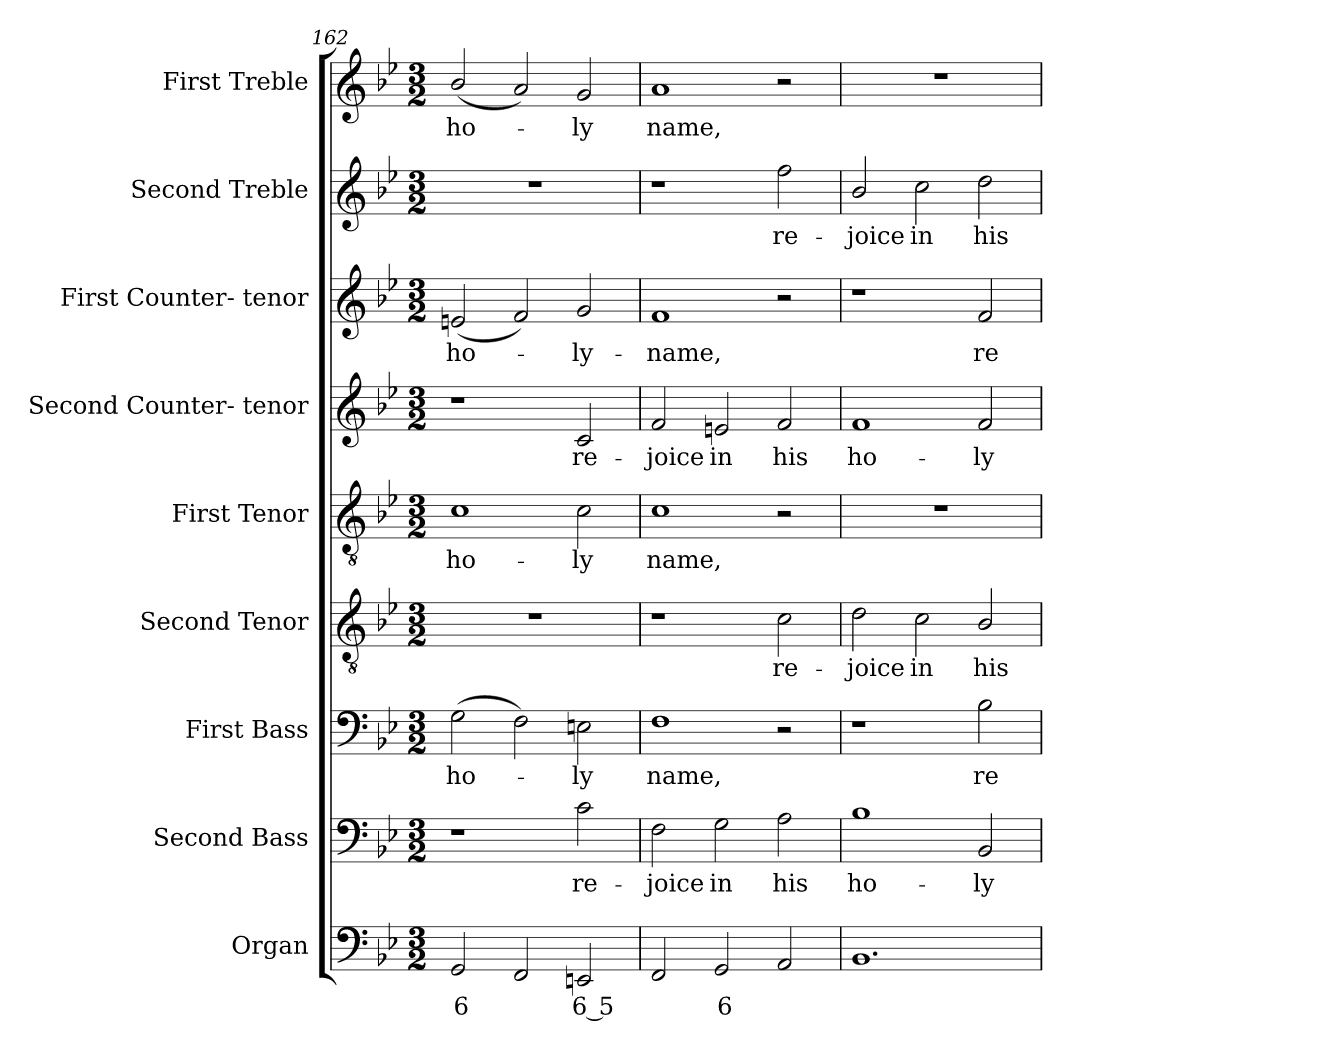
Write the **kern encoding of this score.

**kern	**text	**kern	**text	**kern	**text	**kern	**text	**kern	**text	**kern	**text	**kern	**text	**kern	**text	**kern	**text
*part9	*part9	*part8	*part8	*part7	*part7	*part6	*part6	*part5	*part5	*part4	*part4	*part3	*part3	*part2	*part2	*part1	*part1
*staff9	*staff9	*staff8	*staff8	*staff7	*staff7	*staff6	*staff6	*staff5	*staff5	*staff4	*staff4	*staff3	*staff3	*staff2	*staff2	*staff1	*staff1
*I"Organ	*	*I"Second Bass	*	*I"First Bass	*	*I"Second Tenor	*	*I"First Tenor	*	*I"Second Counter- tenor	*	*I"First Counter- tenor	*	*I"Second Treble	*	*I"First Treble	*
*I'Org.	*	*I'B2.	*	*I'B1.	*	*I'T2.	*	*I'T1.	*	*	*	*	*	*I'S2.	*	*	*
*clefF4	*	*clefF4	*	*clefF4	*	*clefGv2	*	*clefGv2	*	*clefG2	*	*clefG2	*	*clefG2	*	*clefG2	*
*	*	*	*	*	*	*ITrd7c12	*	*ITrd7c12	*	*	*	*	*	*	*	*	*
*k[b-e-]	*	*k[b-e-]	*	*k[b-e-]	*	*k[b-e-]	*	*k[b-e-]	*	*k[b-e-]	*	*k[b-e-]	*	*k[b-e-]	*	*k[b-e-]	*
*B-:	*	*B-:	*	*B-:	*	*B-:	*	*B-:	*	*B-:	*	*B-:	*	*B-:	*	*B-:	*
*M3/2	*	*M3/2	*	*M3/2	*	*M3/2	*	*M3/2	*	*M3/2	*	*M3/2	*	*M3/2	*	*M3/2	*
=162	=162	=162	=162	=162	=162	=162	=162	=162	=162	=162	=162	=162	=162	=162	=162	=162	=162
!	!LO:LY:b:color=#000000	!	!	!	!	!	!	!	!	!	!	!	!	!	!	!	!
!	!	!	!	!	!LO:LY:b:color=#000000	!LO:N:vis=1	!	!	!	!	!	!	!	!	!	!	!
!	!	!	!	!	!	!	!	!	!LO:LY:b:color=#000000	!	!	!	!	!	!	!	!
!	!	!	!	!	!	!	!	!	!	!	!	!	!LO:LY:b:color=#000000	!LO:N:vis=1	!	!	!
!	!	!	!	!	!	!	!	!	!	!	!	!	!	!	!	!	!LO:LY:b:color=#000000
2GGi/	6	1r	.	(2Gi\	ho-	1.r	.	1Ci	ho-	1r	.	(2eni/	ho-	1.r	.	(2b-i/	ho-
2FFi/	.	.	.	2Fi\)	.	.	.	.	.	.	.	2fi/)	.	.	.	2ai/)	.
!	!LO:LY:b:color=#000000	!	!	!	!	!	!	!	!	!	!	!	!	!	!	!	!
!	!	!	!LO:LY:b:color=#000000	!	!	!	!	!	!	!	!	!	!	!	!	!	!
!	!	!	!	!	!LO:LY:b:color=#000000	!	!	!	!	!	!	!	!	!	!	!	!
!	!	!	!	!	!	!	!	!	!LO:LY:b:color=#000000	!	!	!	!	!	!	!	!
!	!	!	!	!	!	!	!	!	!	!	!LO:LY:b:color=#000000	!	!	!	!	!	!
!	!	!	!	!	!	!	!	!	!	!	!	!	!LO:LY:b:color=#000000	!	!	!	!
!	!	!	!	!	!	!	!	!	!	!	!	!	!	!	!	!	!LO:LY:b:color=#000000
2EEni/	6 5	2ci\	re-	2Eni\	-ly	.	.	2Ci\	-ly	2ci/	re-	2gi/	-ly-	.	.	2gi/	-ly
=163	=163	=163	=163	=163	=163	=163	=163	=163	=163	=163	=163	=163	=163	=163	=163	=163	=163
!	!	!	!LO:LY:b:color=#000000	!	!	!	!	!	!	!	!	!	!	!	!	!	!
!	!	!	!	!	!LO:LY:b:color=#000000	!	!	!	!	!	!	!	!	!	!	!	!
!	!	!	!	!	!	!	!	!	!LO:LY:b:color=#000000	!	!	!	!	!	!	!	!
!	!	!	!	!	!	!	!	!	!	!	!LO:LY:b:color=#000000	!	!	!	!	!	!
!	!	!	!	!	!	!	!	!	!	!	!	!	!LO:LY:b:color=#000000	!	!	!	!
!	!	!	!	!	!	!	!	!	!	!	!	!	!	!	!	!	!LO:LY:b:color=#000000
2FFi/	.	2Fi\	-joice	1Fi	name,	1r	.	1Ci	name,	2fi/	-joice	1fi	-name,	1r	.	1ai	name,
!	!LO:LY:b:color=#000000	!	!	!	!	!	!	!	!	!	!	!	!	!	!	!	!
!	!	!	!LO:LY:b:color=#000000	!	!	!	!	!	!	!	!	!	!	!	!	!	!
!	!	!	!	!	!	!	!	!	!	!	!LO:LY:b:color=#000000	!	!	!	!	!	!
2GGi/	6	2Gi\	in	.	.	.	.	.	.	2eni/	in	.	.	.	.	.	.
!	!	!	!LO:LY:b:color=#000000	!	!	!	!	!	!	!	!	!	!	!	!	!	!
!	!	!	!	!	!	!	!LO:LY:b:color=#000000	!	!	!	!	!	!	!	!	!	!
!	!	!	!	!	!	!	!	!	!	!	!LO:LY:b:color=#000000	!	!	!	!	!	!
!	!	!	!	!	!	!	!	!	!	!	!	!	!	!	!LO:LY:b:color=#000000	!	!
2AAi/	.	2Ai\	his	2r	.	2Ci\	re-	2r	.	2fi/	his	2r	.	2ffi\	re-	2r	.
=164	=164	=164	=164	=164	=164	=164	=164	=164	=164	=164	=164	=164	=164	=164	=164	=164	=164
!	!	!	!LO:LY:b:color=#000000	!	!	!	!	!	!	!	!	!	!	!	!	!	!
!	!	!	!	!	!	!	!LO:LY:b:color=#000000	!LO:N:vis=1	!	!	!	!	!	!	!	!	!
!	!	!	!	!	!	!	!	!	!	!	!LO:LY:b:color=#000000	!	!	!	!	!	!
!	!	!	!	!	!	!	!	!	!	!	!	!	!	!	!LO:LY:b:color=#000000	!LO:N:vis=1	!
1.BB-i	.	1B-i	ho-	1r	.	2Di\	-joice	1.r	.	1fi	ho-	1r	.	2b-i/	-joice	1.r	.
!	!	!	!	!	!	!	!LO:LY:b:color=#000000	!	!	!	!	!	!	!	!	!	!
!	!	!	!	!	!	!	!	!	!	!	!	!	!	!	!LO:LY:b:color=#000000	!	!
.	.	.	.	.	.	2Ci\	in	.	.	.	.	.	.	2cci\	in	.	.
!	!	!	!LO:LY:b:color=#000000	!	!	!	!	!	!	!	!	!	!	!	!	!	!
!	!	!	!	!	!LO:LY:b:color=#000000	!	!	!	!	!	!	!	!	!	!	!	!
!	!	!	!	!	!	!	!LO:LY:b:color=#000000	!	!	!	!	!	!	!	!	!	!
!	!	!	!	!	!	!	!	!	!	!	!LO:LY:b:color=#000000	!	!	!	!	!	!
!	!	!	!	!	!	!	!	!	!	!	!	!	!LO:LY:b:color=#000000	!	!	!	!
!	!	!	!	!	!	!	!	!	!	!	!	!	!	!	!LO:LY:b:color=#000000	!	!
.	.	2BB-i/	-ly	2B-i\	re-	2BB-i/	his	.	.	2fi/	-ly	2fi/	re-	2ddi\	his	.	.
=	=	=	=	=	=	=	=	=	=	=	=	=	=	=	=	=	=
*-	*-	*-	*-	*-	*-	*-	*-	*-	*-	*-	*-	*-	*-	*-	*-	*-	*-
